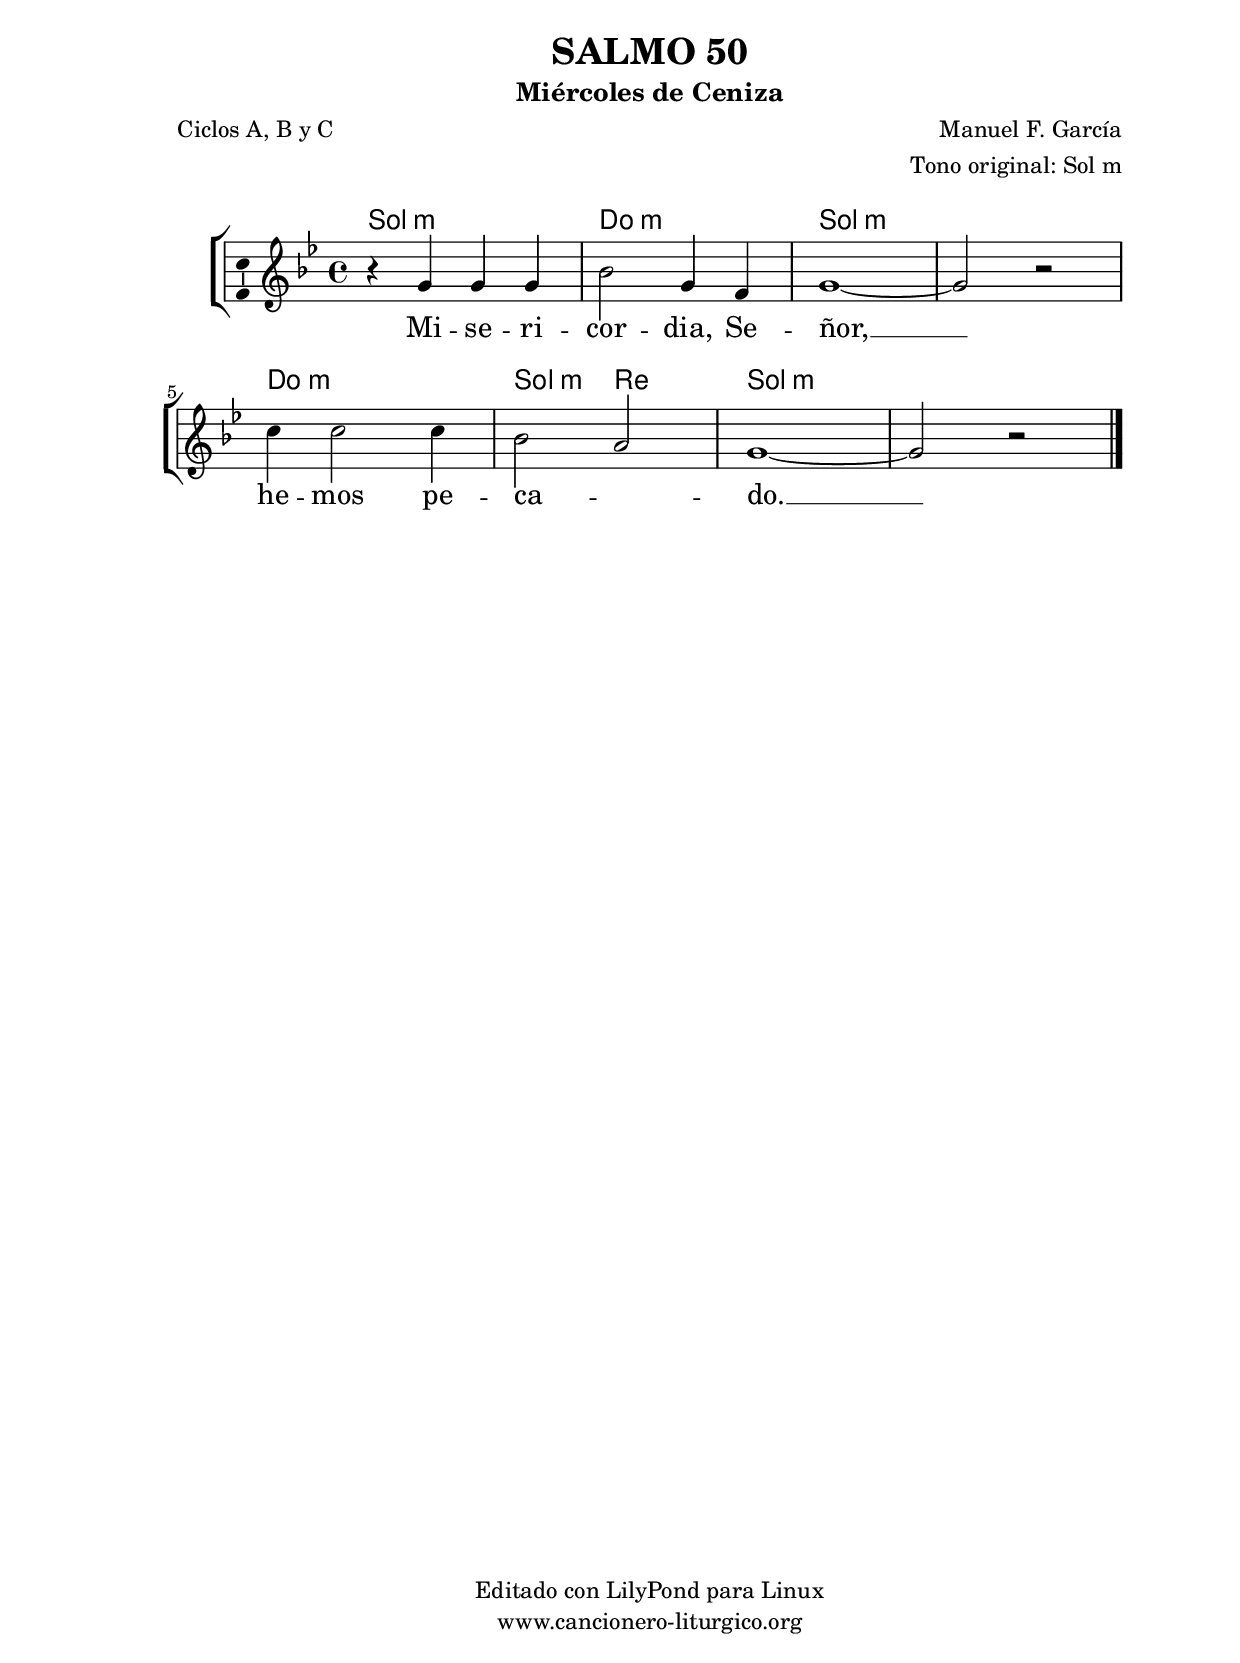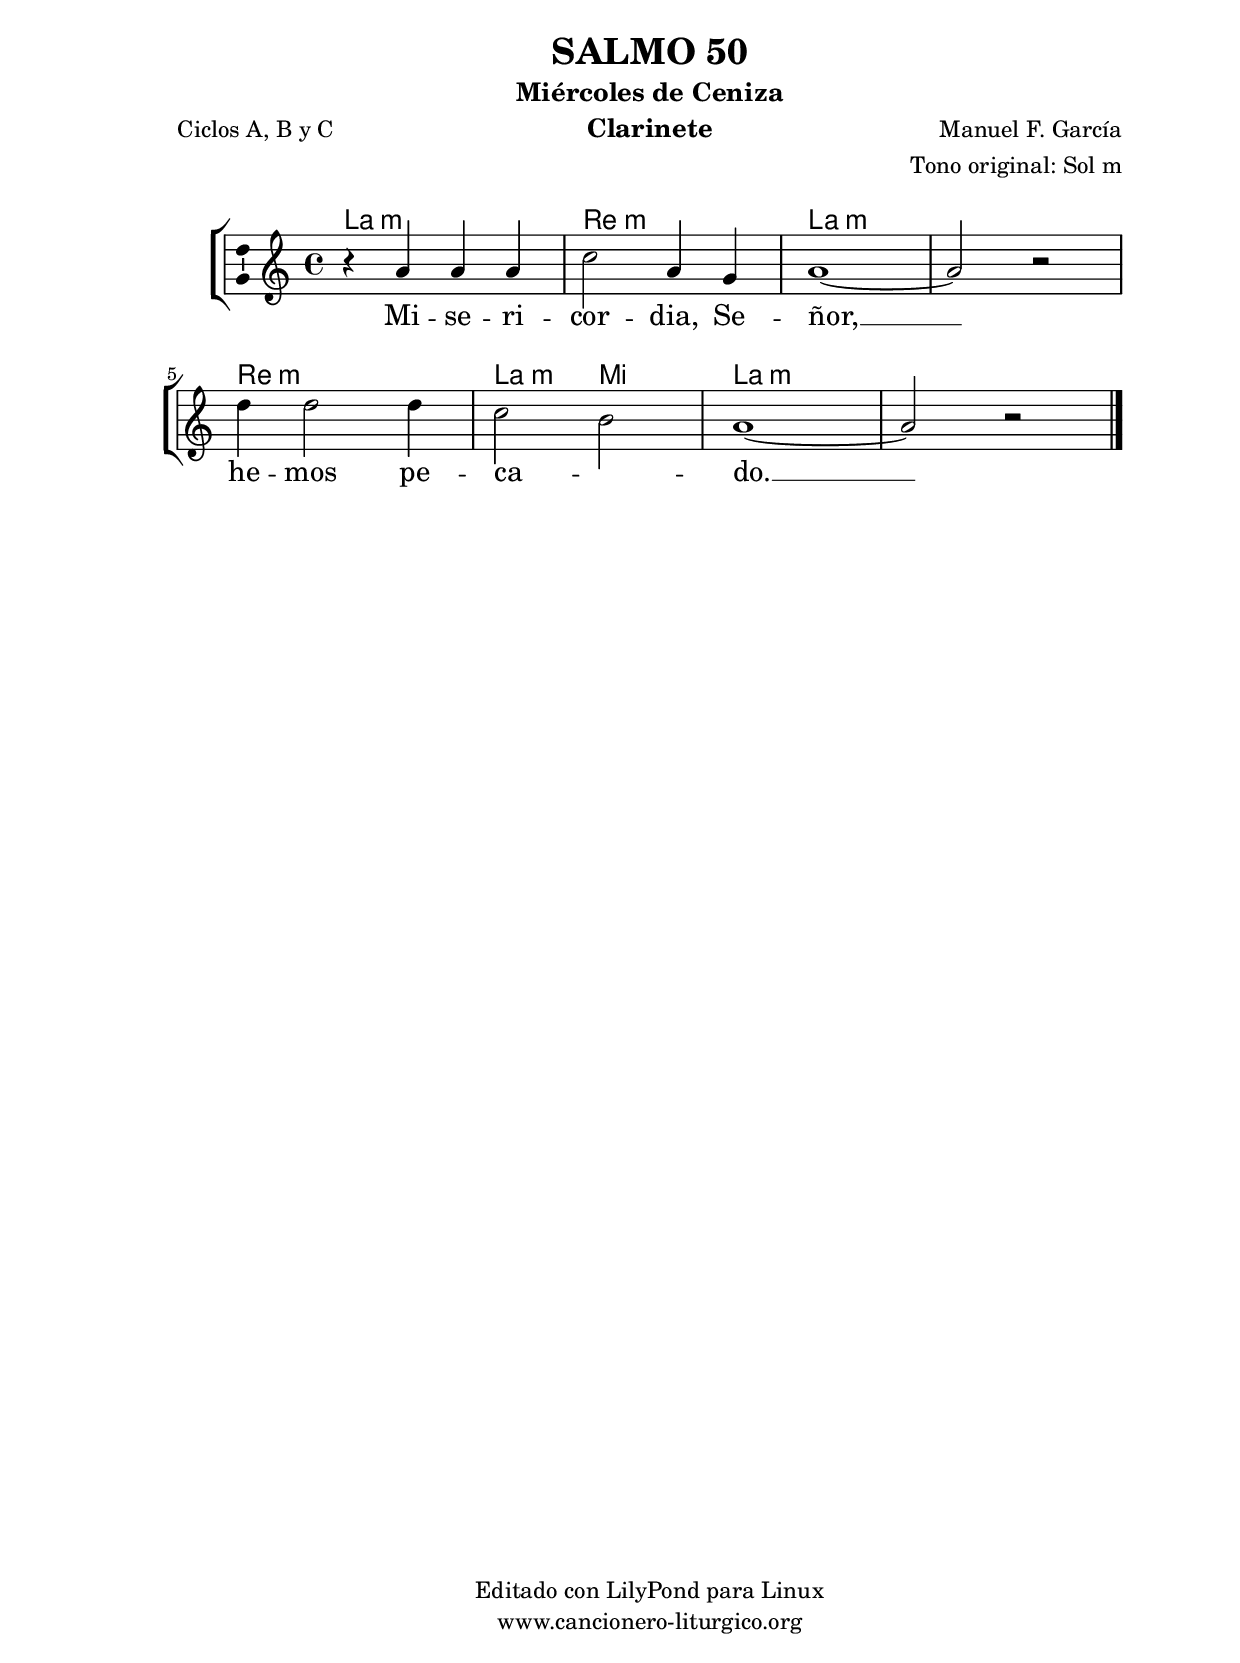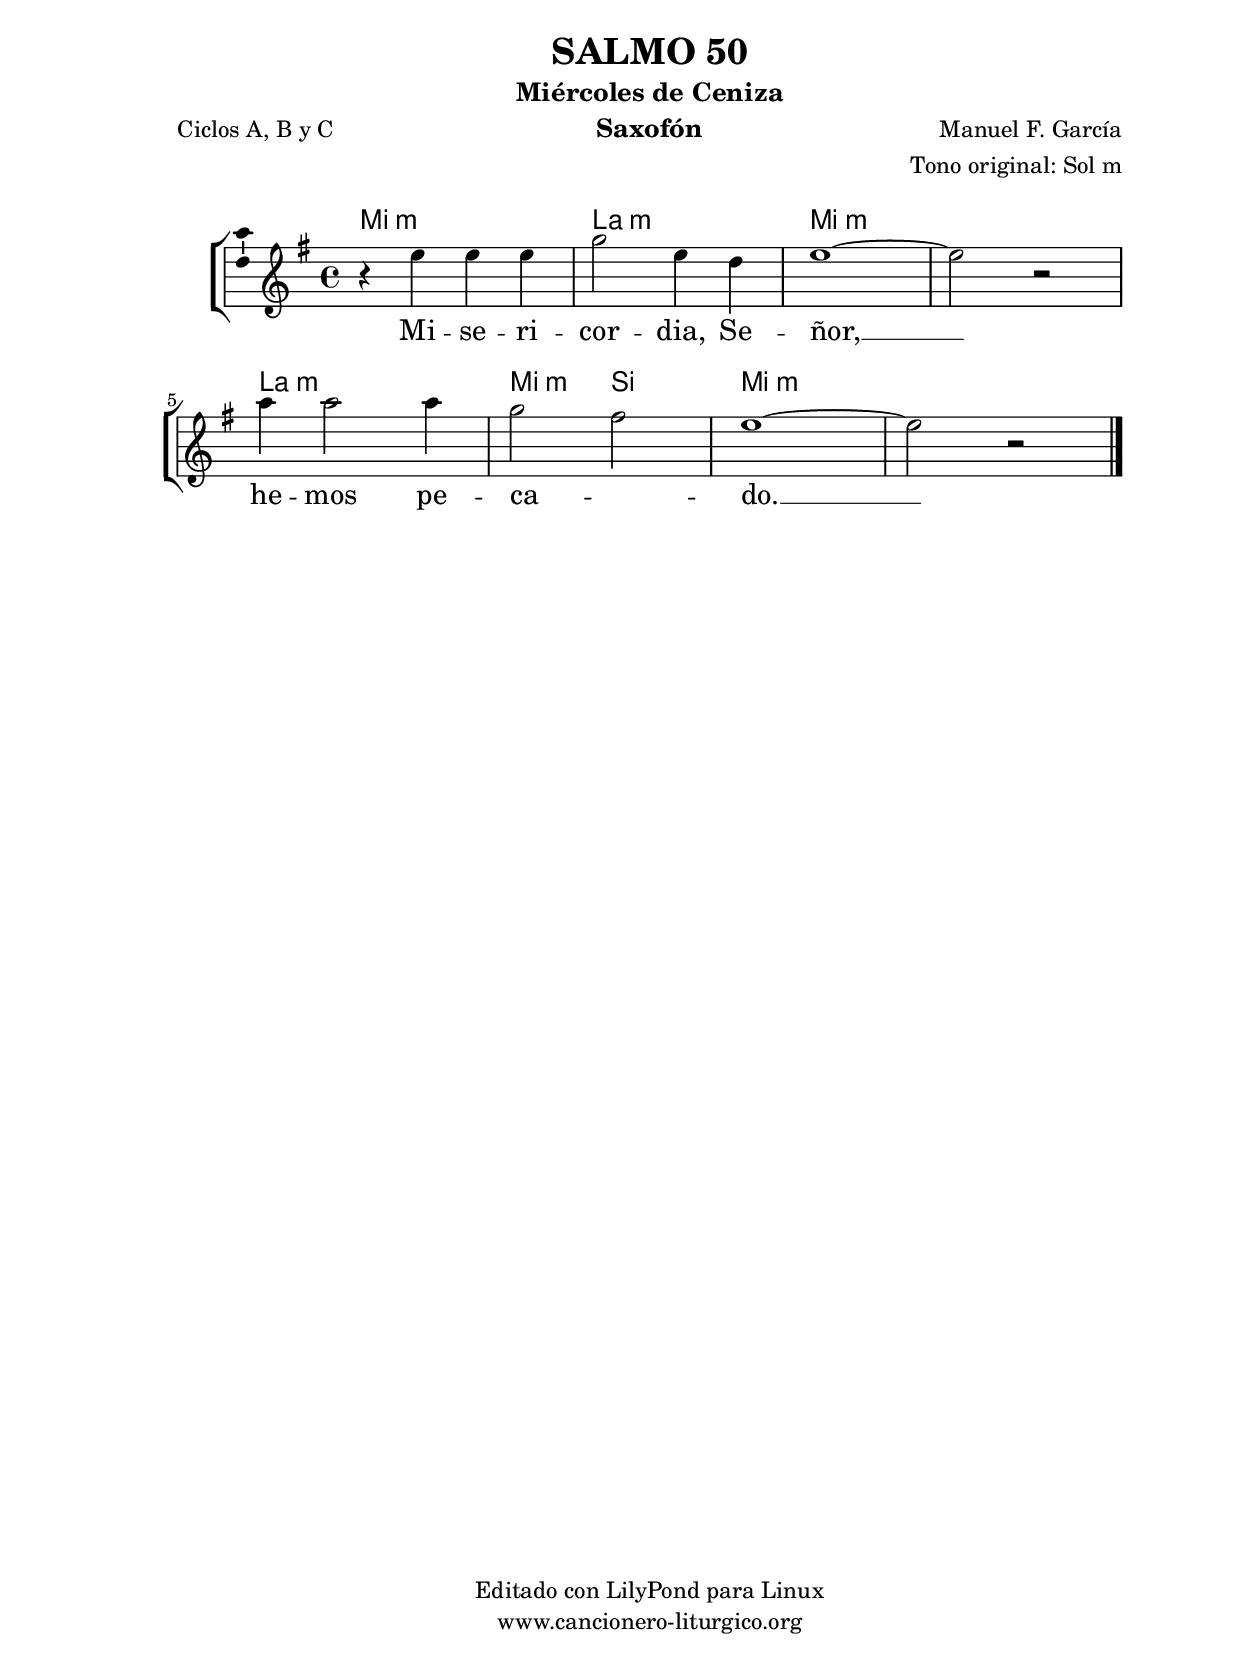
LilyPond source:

%
%para convertir .midi en .wav:
%timidity filename.midi -Ow -o finename.wav
%
%
%Para convertir de .wav a .mp3:
%lame -h -m j filename.wav
%
%
%para escuchar el midi:
%timidity nombrefichero.midi
%


%versión de lilypond para la que se ha escrito esta partitura:
\version "2.16.0"

	%Tamaño papel
	#(set-default-paper-size "a4")
	%Tamaño partitura
	#(set-global-staff-size 20)
	%No responde al pulsar sobre una nota
	#(ly:set-option 'point-and-click #f)

%parámetros del encabezamiento:
\header {
	title = "SALMO 50"
	subtitle = "Miércoles de Ceniza"
	composer = "Manuel F. García"
	poet = "Ciclos A, B y C"
	meter = ""
	arranger = "Tono original: Sol m"
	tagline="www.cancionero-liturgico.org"
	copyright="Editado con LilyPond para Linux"
	tiempo = "Cuaresma"
	usos = "Salmo"
	letra = "Misericordia, Señor, hemos pecado."
	}

%parámetros asociados al papel:
\paper  {
	oddHeaderMarkup = \markup {\fill-line { \on-the-fly #not-first-page \fromproperty #'header:title \on-the-fly #not-first-page \fromproperty #'header:composer }}
	evenHeaderMarkup = \markup {\fill-line { \fromproperty #'header:composer \fromproperty #'header:title }}
	#(set-paper-size "a4")
	print-page-number = ##f
	first-page-number = 1
	print-first-page-number = ##f
%	head-separation = 3.0 \cm
	top-margin = 2.0 \cm
	bottom-margin = 0.5\cm
%%%	bottom-margin = -1.0\cm
	left-margin = 3.0 \cm
	line-width = 16.0 \cm 
	indent = 8\mm
	interscoreline = 2.\mm
	between-system-space = 15\mm
%	para que las partituras no llenen la hoja:
	ragged-bottom = ##t
%	idem para la última hoja:
	ragged-last-bottom = ##f
%	para que las partituras llenen el ancho del papel:
	ragged-last = ##f
	after-title-space = 2.5 \cm
%page-count=1
system-count=2

	%Flexible Vertical Spacing
%	markup-markup-spacing =
%	#'((basic-distance . 15) (minimum-distance . 15) (padding . 3))
	markup-system-spacing =
	#'((basic-distance . 15) (minimum-distance . 15) (padding . 3))
	system-system-spacing =
	#'((basic-distance . 15) (minimum-distance . 15) (padding . 3))
	score-system-spacing =
	#'((basic-distance . 15) (minimum-distance . 15) (padding . 5))
%	top-system-spacing = % header
%	#'((basic-distance . 8) (minimum-distance . 0) (padding . 3))
%	top-markup-spacing =
%	#'((basic-distance . 20) (minimum-distance . 20) (padding . 3))
	last-bottom-spacing = % footer
	#'((basic-distance . 5) (minimum-distance . 5) (padding . 3))
%	score-markup-spacing =
%	#'((basic-distance . 16) (minimum-distance . 13) (padding . 3))

	}


%parámetros que afectan a toda la partitura:
global =  {
	%clave de sol (G):
	\clef G
	%armadura:
%	\transpose a c'
	\key g \minor
	\tempo 4=140
	\set Score.tempoHideNote = ##t
	}


acordes = {
	\italianChords
	\chordmode {
%	\transpose a c'
{
g1:m c:m g:m g:m c:m g2:m d g1:m s
	}
	}
}


melodia = 
%	\transpose a c'
{
	\relative c''{
	\time 4/4

r4 g4 g g
bes2 g4 f
g1~
g2 r2
c4 c2 c4
bes2 a
g1~
g2 r2

	\bar "|."
	}
	}

texto = \lyricmode {
Mi -- se -- ri -- cor -- dia, Se -- ñor, __ he -- mos pe -- ca -- _ do. __
	}


acordesStaff = \context ChordNames = acordesStaff <<
	\set chordChanges = ##t
	\acordes
	>>


vozStaff = \context Voice = vozStaff
\with {\consists "Ambitus_engraver"}
<<
%	\set Staff.instrumentName = ""
%	\set Staff.shortInstrumentName = ""
%	\set Staff.midiInstrument = #"clarinet"
%	\set Staff.midiInstrument = #"cello"
%	\set Staff.midiInstrument = #"flute"
	\set Staff.midiInstrument = #"electric guitar (jazz)"
%	\set Staff.midiInstrument = #"english horn"
%	\set Staff.midiInstrument = #"violin"
%	\set Staff.midiInstrument = #"glockenspiel"
	\set Staff.midiMinimumVolume = #0.7
	\set Staff.midiMaximumVolume = #0.9
	\global
	\melodia
	>>


textoStaff = \context Lyrics = textoStaff <<
	\lyricsto vozStaff \texto
	>>

\book {
	\score {
		\context ChoirStaff {
			\override StaffGroup.SystemStartBracket #'collapse-height = #1
			\override Score.SystemStartBar #'collapse-height = #1
			<<
			\acordesStaff
			\vozStaff
			\textoStaff
			>>
			}
		\layout {
	    		\context {
				\Lyrics
				\override LyricText #'font-size = #2
				}
	   		 \context {
				\Score
				%fontSize = #3
				\override StaffSymbol #'staff-space = #(magstep +3)
				%\override Beam #'thickness = #0.55
				%\override SpacingSpanner #'spacing-increment = #1.0
				%\override Slur #'height-limit = #1.5
				}
			}
		}
	\score {
		\unfoldRepeats
		\context ChoirStaff {
			<<
			\acordesStaff
			\vozStaff
			>>
			}
		\midi {
	  		\context {
	  			\Score
				tempoWholesPerMinute = #(ly:make-moment 70 4)
				}
			}
		}
	}

%Partitura para clarinete
#(define output-suffix "C")
\book {
	\header{
		instrument = "Clarinete"
		}
	\score {
		\context ChoirStaff {
			\override StaffGroup.SystemStartBracket #'collapse-height = #1
			\override Score.SystemStartBar #'collapse-height = #1
\transpose c d
			<<
			\acordesStaff
			\vozStaff
			\textoStaff
			>>
			}
		\layout {
	    		\context {
				\Lyrics
				\override LyricText #'font-size = #2
				}
	   		 \context {
				\Score
				%fontSize = #3
				\override StaffSymbol #'staff-space = #(magstep +3)
				%\override Beam #'thickness = #0.55
				%\override SpacingSpanner #'spacing-increment = #1.0
				%\override Slur #'height-limit = #1.5
				}
			}
		}
	}

%Partitura para saxofón
#(define output-suffix "S")
\book {
	\header{
		instrument = "Saxofón"
		}
	\score {
		\context ChoirStaff {
			\override StaffGroup.SystemStartBracket #'collapse-height = #1
			\override Score.SystemStartBar #'collapse-height = #1
\transpose c a
			<<
			\acordesStaff
			\vozStaff
			\textoStaff
			>>
			}
		\layout {
	    		\context {
				\Lyrics
				\override LyricText #'font-size = #2
				}
	   		 \context {
				\Score
				%fontSize = #3
				\override StaffSymbol #'staff-space = #(magstep +3)
				%\override Beam #'thickness = #0.55
				%\override SpacingSpanner #'spacing-increment = #1.0
				%\override Slur #'height-limit = #1.5
				}
			}
		}
	}

